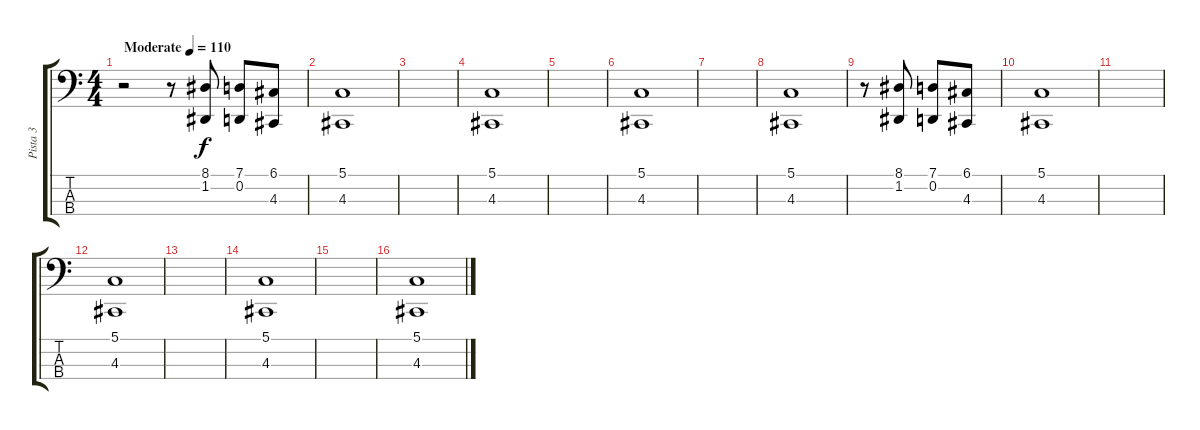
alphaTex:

\track ("Pista 3" "Pista 3") {instrument timpani}
\staff {score tabs}
\tuning (G2 D2 A1 E1) {hide}
\ts (4 4)
\tempo (110 "Moderate")
\clef f4
\ks c
r.2{dy f instrument timpani} r.8 (8.1 1.2).8 (7.1 0.2).8 (6.1 4.3).8 |
(5.1 4.3).1 |
|
(5.1 4.3).1 |
|
(5.1 4.3).1 |
|
(5.1 4.3).1 |
r.8 (8.1 1.2).8 (7.1 0.2).8 (6.1 4.3).8 |
(5.1 4.3).1 |
|
(5.1 4.3).1 |
|
(5.1 4.3).1 |
|
(5.1 4.3).1
